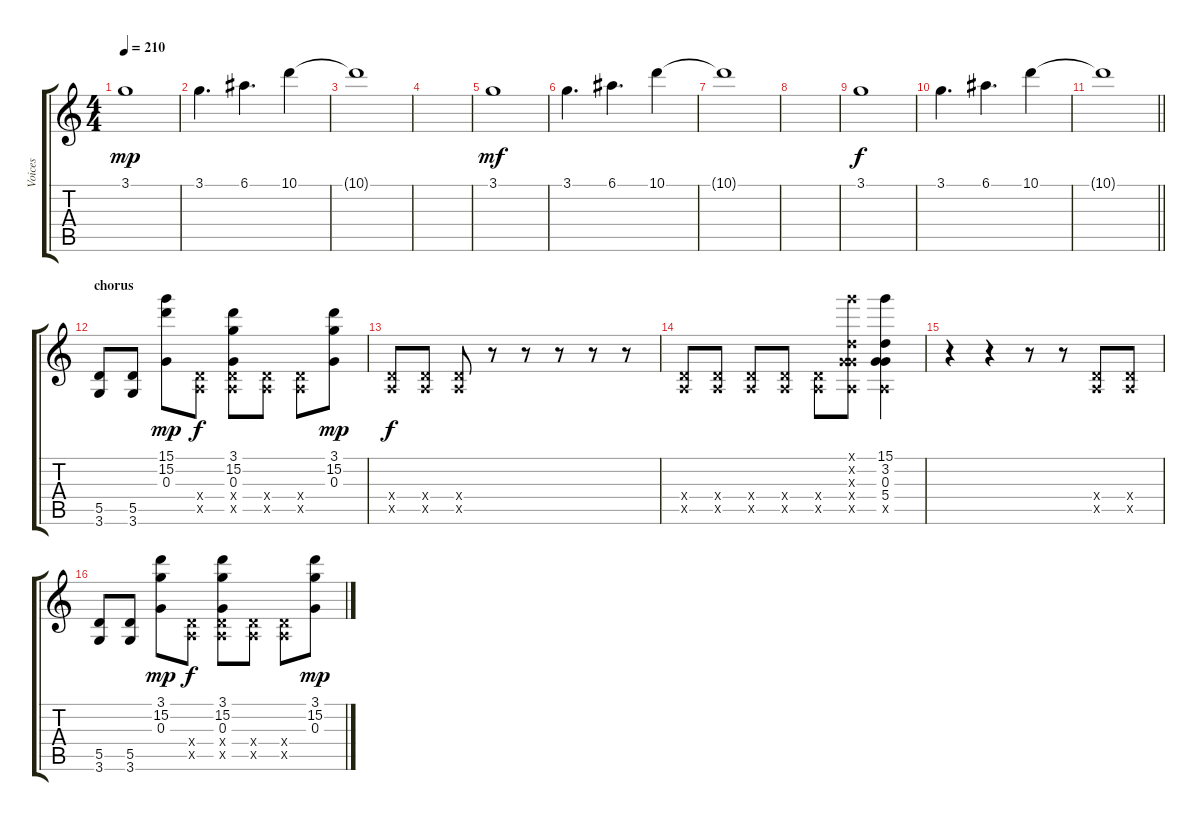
\track ("Voices " "Voices ") {instrument overdrivenguitar}
\staff {score tabs}
\tuning (E4 B3 G3 D3 A2 E2) {hide}
\ts (4 4)
\tempo 210
\clef g2
\ks c
3.1.1{dy mp} |
3.1.4{d} 6.1.4{d} 10.1.4 |
10.1{t}.1 |
|
3.1.1{dy mf} |
3.1.4{d} 6.1.4{d} 10.1.4 |
10.1{t}.1 |
|
3.1.1{dy f} |
3.1.4{d} 6.1.4{d} 10.1.4 |
\barLineRight lightlight
10.1{t}.1 |
\section ("" "chorus")
(5.5 3.6).8 (5.5 3.6).8 (15.1 15.2 0.3).8{dy mp} (0.4{x} 0.5{x}).8{dy f} (3.1 15.2 0.3 0.4{x} 0.5{x}).8 (0.4{x} 0.5{x}).8 (0.4{x} 0.5{x}).8 (3.1 15.2 0.3).8{dy mp} |
(0.4{x} 0.5{x}).8{dy f} (0.4{x} 0.5{x}).8 (0.4{x} 0.5{x}).8 r.8 r.8 r.8 r.8 r.8 |
(0.4{x} 0.5{x}).8 (0.4{x} 0.5{x}).8 (0.4{x} 0.5{x}).8 (0.4{x} 0.5{x}).8 (0.4{x} 0.5{x}).8 (15.1{x} 3.2{x} 0.3{x} 5.4{x} 0.5{x}).8 (15.1 3.2 0.3 5.4 0.5{x}).4 |
r.4 r.4 r.8 r.8 (0.4{x} 0.5{x}).8 (0.4{x} 0.5{x}).8 |
(5.5 3.6).8 (5.5 3.6).8 (3.1 15.2 0.3).8{dy mp} (0.4{x} 0.5{x}).8{dy f} (3.1 15.2 0.3 0.4{x} 0.5{x}).8 (0.4{x} 0.5{x}).8 (0.4{x} 0.5{x}).8 (3.1 15.2 0.3).8{dy mp}
